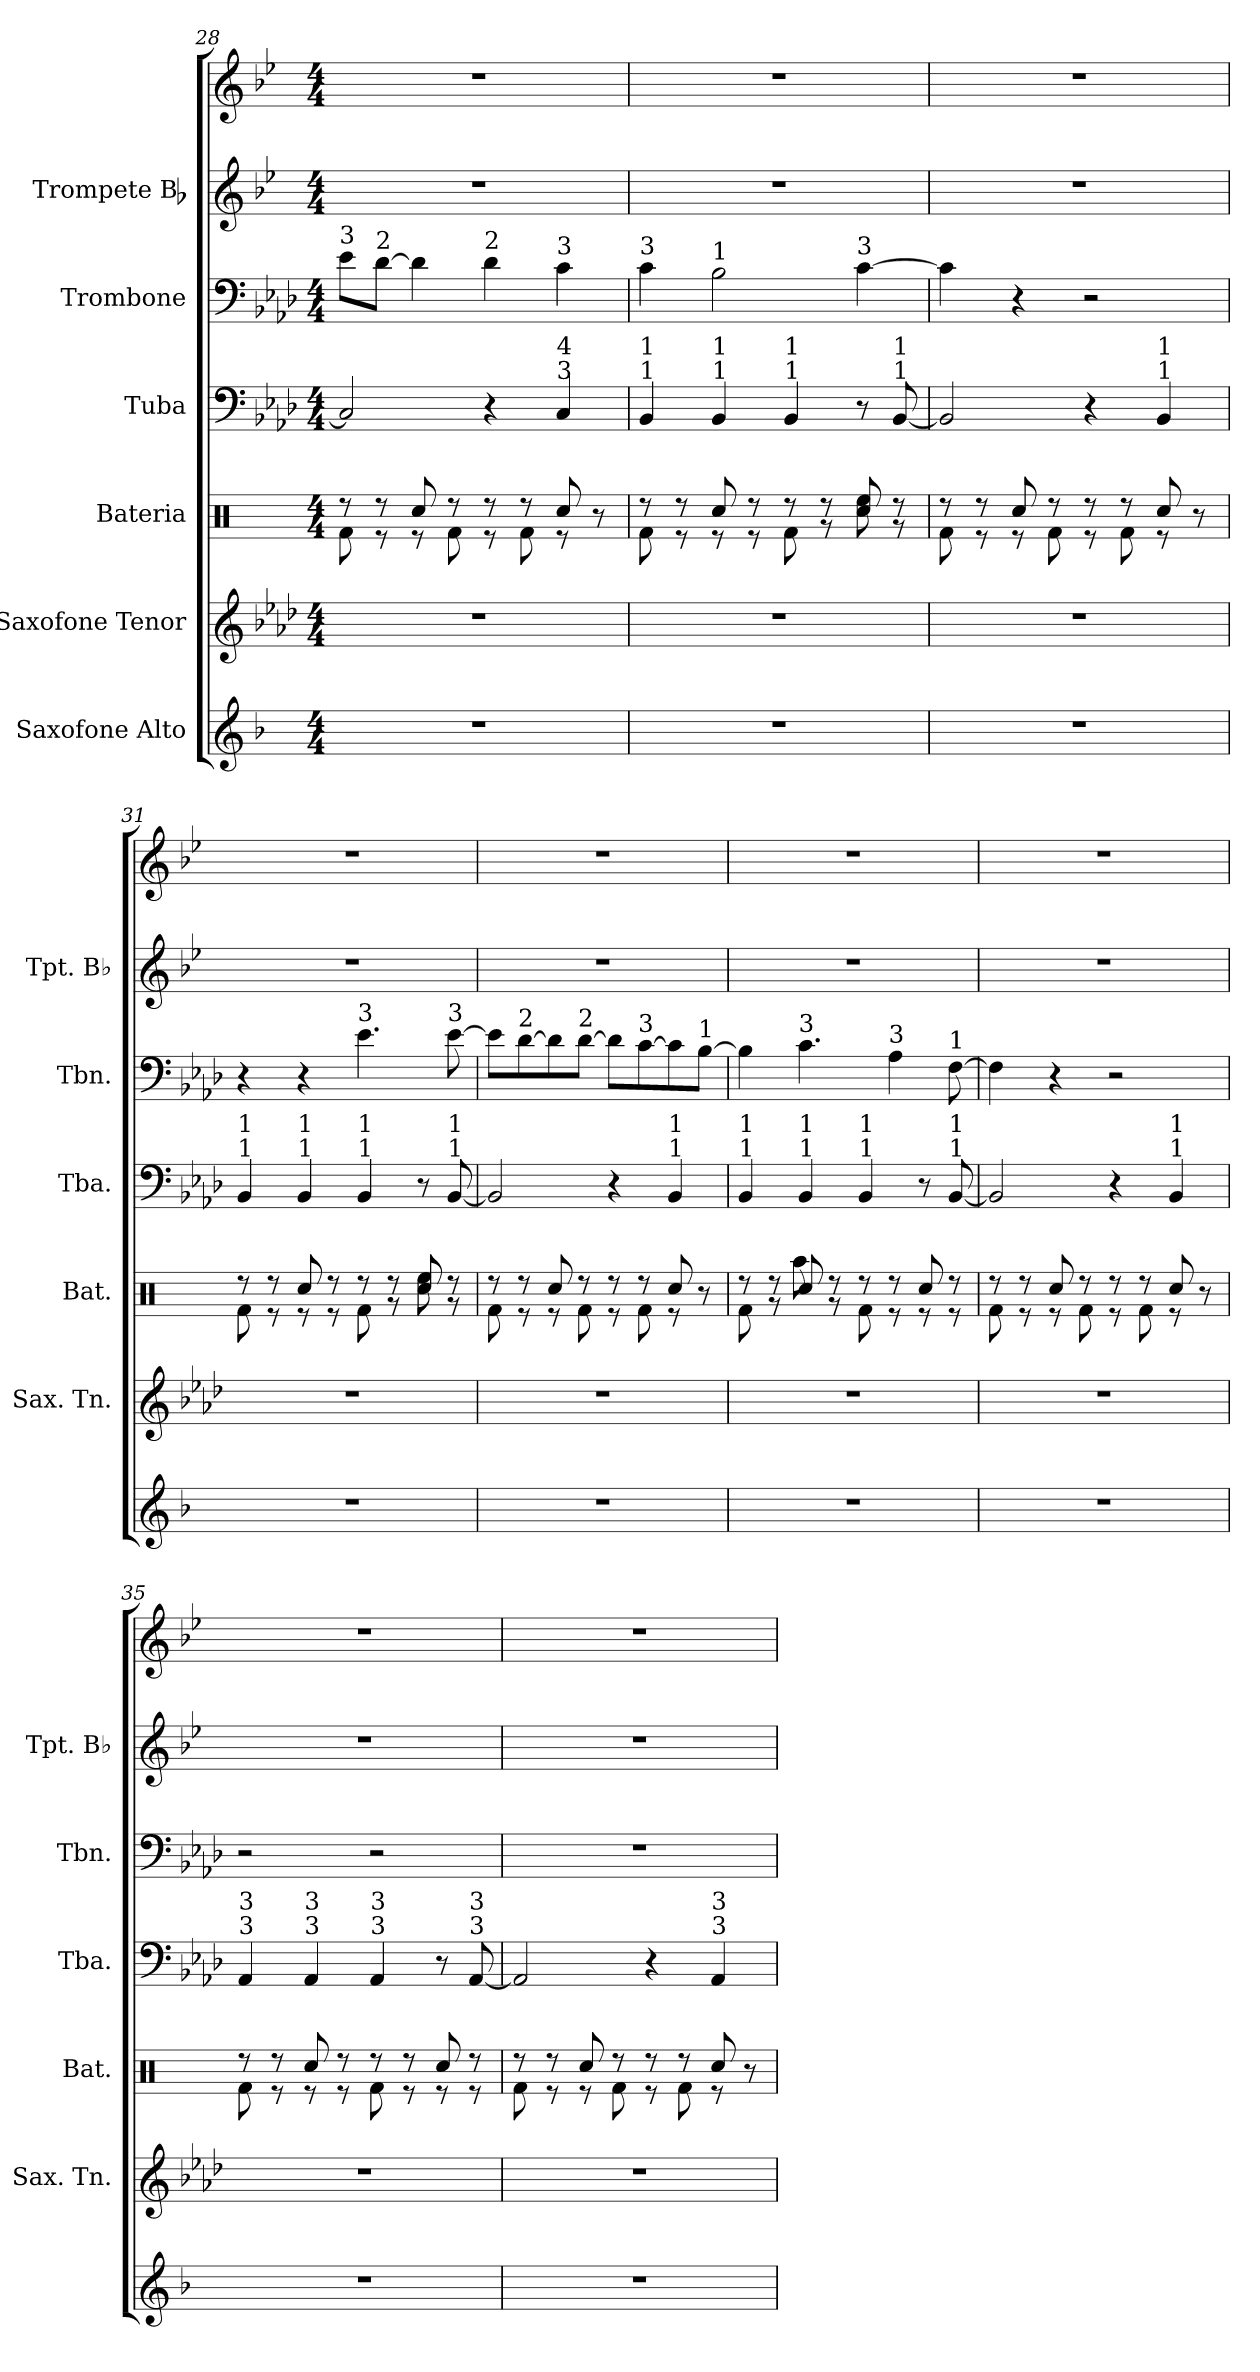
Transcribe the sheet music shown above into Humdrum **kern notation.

**kern	**kern	**kern	**kern	**kern	**kern	**kern
*part6	*part5	*part4	*part3	*part2	*part1	*part1
*staff7	*staff6	*staff5	*staff4	*staff3	*staff2	*staff1
*I"Saxofone Alto	*I"Saxofone Tenor	*I"Bateria	*I"Tuba	*I"Trombone	*I"Trompete Bb	*
*	*I'Sax. Tn.	*I'Bat.	*I'Tba.	*I'Tbn.	*I'Tpt. Bb	*
!!LO:PB:g=z
*clefG2	*clefG2	*clefX	*clefF4	*clefF4	*clefG2	*clefG2
*ITrd5c9	*ITrd8c14	*	*	*	*ITrd1c2	*ITrd1c2
*k[b-e-a-d-]	*k[b-e-a-d-]	*k[]	*k[b-e-a-d-]	*k[b-e-a-d-]	*k[b-e-a-d-]	*k[b-e-a-d-]
*M4/4	*M4/4	*M4/4	*M4/4	*M4/4	*M4/4	*M4/4
=28	=28	=28	=28	=28	=28	=28
*	*	*^	*	*	*	*
!	!	!	!	!	!LO:TX:a:t=3	!	!
1r	1r	8r	8Rf\	2C/]	8e-\L	1r	1r
!	!	!	!	!	!LO:TX:a:t=2	!	!
.	.	8r	8r	.	[8d-\J	.	.
.	.	8Rcc/	8r	.	4d-\]	.	.
.	.	8r	8Rf\	.	.	.	.
!	!	!	!	!	!LO:TX:a:t=2	!	!
.	.	8r	8r	4r	4d-\	.	.
.	.	8r	8Rf\	.	.	.	.
!	!	!	!	!	!LO:TX:a:t=3	!	!
!	!	!	!	!LO:TX:a:t=3	!	!	!
!	!	!	!	!LO:TX:a:t=4	!	!	!
.	.	8Rcc/	8r	4C/	4c\	.	.
.	.	8ryy	8r	.	.	.	.
=29	=29	=29	=29	=29	=29	=29	=29
!	!	!	!	!	!LO:TX:a:t=3	!	!
!	!	!	!	!LO:TX:a:t=1	!	!	!
!	!	!	!	!LO:TX:a:t=1	!	!	!
1r	1r	8r	8Rf\	4BB-/	4c\	1r	1r
.	.	8r	8r	.	.	.	.
!	!	!	!	!	!LO:TX:a:t=1	!	!
!	!	!	!	!LO:TX:a:t=1	!	!	!
!	!	!	!	!LO:TX:a:t=1	!	!	!
.	.	8Rcc/	8r	4BB-/	2B-\	.	.
.	.	8r	8r	.	.	.	.
!	!	!	!	!LO:TX:a:t=1	!	!	!
!	!	!	!	!LO:TX:a:t=1	!	!	!
.	.	8r	8Rf\	4BB-/	.	.	.
.	.	8r	8r	.	.	.	.
!	!	!	!	!	!LO:TX:a:t=3	!	!
.	.	8Rcc/	8Ree\	8r	[4c\	.	.
!	!	!	!	!LO:TX:a:t=1	!	!	!
!	!	!	!	!LO:TX:a:t=1	!	!	!
.	.	8r	8r	[8BB-/	.	.	.
=30	=30	=30	=30	=30	=30	=30	=30
1r	1r	8r	8Rf\	2BB-/]	4c\]	1r	1r
.	.	8r	8r	.	.	.	.
.	.	8Rcc/	8r	.	4r	.	.
.	.	8r	8Rf\	.	.	.	.
.	.	8r	8r	4r	2r	.	.
.	.	8r	8Rf\	.	.	.	.
!	!	!	!	!LO:TX:a:t=1	!	!	!
!	!	!	!	!LO:TX:a:t=1	!	!	!
.	.	8Rcc/	8r	4BB-/	.	.	.
.	.	8ryy	8r	.	.	.	.
=31	=31	=31	=31	=31	=31	=31	=31
!	!	!	!	!LO:TX:a:t=1	!	!	!
!	!	!	!	!LO:TX:a:t=1	!	!	!
1r	1r	8r	8Rf\	4BB-/	4r	1r	1r
.	.	8r	8r	.	.	.	.
!	!	!	!	!LO:TX:a:t=1	!	!	!
!	!	!	!	!LO:TX:a:t=1	!	!	!
.	.	8Rcc/	8r	4BB-/	4r	.	.
.	.	8r	8r	.	.	.	.
!	!	!	!	!	!LO:TX:a:t=3	!	!
!	!	!	!	!LO:TX:a:t=1	!	!	!
!	!	!	!	!LO:TX:a:t=1	!	!	!
.	.	8r	8Rf\	4BB-/	4.e-\	.	.
.	.	8r	8r	.	.	.	.
.	.	8Rcc/	8Ree\	8r	.	.	.
!	!	!	!	!	!LO:TX:a:t=3	!	!
!	!	!	!	!LO:TX:a:t=1	!	!	!
!	!	!	!	!LO:TX:a:t=1	!	!	!
.	.	8r	8r	[8BB-/	[8e-\	.	.
!!LO:PB:g=z
=32	=32	=32	=32	=32	=32	=32	=32
1r	1r	8r	8Rf\	2BB-/]	8e-\L]	1r	1r
!	!	!	!	!	!LO:TX:a:t=2	!	!
.	.	8r	8r	.	[8d-\	.	.
.	.	8Rcc/	8r	.	8d-\]	.	.
!	!	!	!	!	!LO:TX:a:t=2	!	!
.	.	8r	8Rf\	.	[8d-\J	.	.
.	.	8r	8r	4r	8d-\L]	.	.
!	!	!	!	!	!LO:TX:a:t=3	!	!
.	.	8r	8Rf\	.	[8c\	.	.
!	!	!	!	!LO:TX:a:t=1	!	!	!
!	!	!	!	!LO:TX:a:t=1	!	!	!
.	.	8Rcc/	8r	4BB-/	8c\]	.	.
!	!	!	!	!	!LO:TX:a:t=1	!	!
.	.	8ryy	8r	.	[8B-\J	.	.
=33	=33	=33	=33	=33	=33	=33	=33
!	!	!	!	!LO:TX:a:t=1	!	!	!
!	!	!	!	!LO:TX:a:t=1	!	!	!
1r	1r	8r	8Rf\	4BB-/	4B-\]	1r	1r
.	.	8r	8r	.	.	.	.
!	!	!	!	!	!LO:TX:a:t=3	!	!
!	!	!	!	!LO:TX:a:t=1	!	!	!
!	!	!	!	!LO:TX:a:t=1	!	!	!
.	.	8Rcc/	8Raa\	4BB-/	4.c\	.	.
.	.	8r	8r	.	.	.	.
!	!	!	!	!LO:TX:a:t=1	!	!	!
!	!	!	!	!LO:TX:a:t=1	!	!	!
.	.	8r	8Rf\	4BB-/	.	.	.
!	!	!	!	!	!LO:TX:a:t=3	!	!
.	.	8r	8r	.	4A-\	.	.
.	.	8Rcc/	8r	8r	.	.	.
!	!	!	!	!	!LO:TX:a:t=1	!	!
!	!	!	!	!LO:TX:a:t=1	!	!	!
!	!	!	!	!LO:TX:a:t=1	!	!	!
.	.	8r	8r	[8BB-/	[8F\	.	.
=34	=34	=34	=34	=34	=34	=34	=34
1r	1r	8r	8Rf\	2BB-/]	4F\]	1r	1r
.	.	8r	8r	.	.	.	.
.	.	8Rcc/	8r	.	4r	.	.
.	.	8r	8Rf\	.	.	.	.
.	.	8r	8r	4r	2r	.	.
.	.	8r	8Rf\	.	.	.	.
!	!	!	!	!LO:TX:a:t=1	!	!	!
!	!	!	!	!LO:TX:a:t=1	!	!	!
.	.	8Rcc/	8r	4BB-/	.	.	.
.	.	8ryy	8r	.	.	.	.
=35	=35	=35	=35	=35	=35	=35	=35
!	!	!	!	!LO:TX:a:t=3	!	!	!
!	!	!	!	!LO:TX:a:t=3	!	!	!
1r	1r	8r	8Rf\	4AA-/	2r	1r	1r
.	.	8r	8r	.	.	.	.
!	!	!	!	!LO:TX:a:t=3	!	!	!
!	!	!	!	!LO:TX:a:t=3	!	!	!
.	.	8Rcc/	8r	4AA-/	.	.	.
.	.	8r	8r	.	.	.	.
!	!	!	!	!LO:TX:a:t=3	!	!	!
!	!	!	!	!LO:TX:a:t=3	!	!	!
.	.	8r	8Rf\	4AA-/	2r	.	.
.	.	8r	8r	.	.	.	.
.	.	8Rcc/	8r	8r	.	.	.
!	!	!	!	!LO:TX:a:t=3	!	!	!
!	!	!	!	!LO:TX:a:t=3	!	!	!
.	.	8r	8r	[8AA-/	.	.	.
!!LO:PB:g=z
=36	=36	=36	=36	=36	=36	=36	=36
1r	1r	8r	8Rf\	2AA-/]	1r	1r	1r
.	.	8r	8r	.	.	.	.
.	.	8Rcc/	8r	.	.	.	.
.	.	8r	8Rf\	.	.	.	.
.	.	8r	8r	4r	.	.	.
.	.	8r	8Rf\	.	.	.	.
!	!	!	!	!LO:TX:a:t=3	!	!	!
!	!	!	!	!LO:TX:a:t=3	!	!	!
.	.	8Rcc/	8r	4AA-/	.	.	.
.	.	8ryy	8r	.	.	.	.
*	*	*v	*v	*	*	*	*
=	=	=	=	=	=	=
*-	*-	*-	*-	*-	*-	*-
